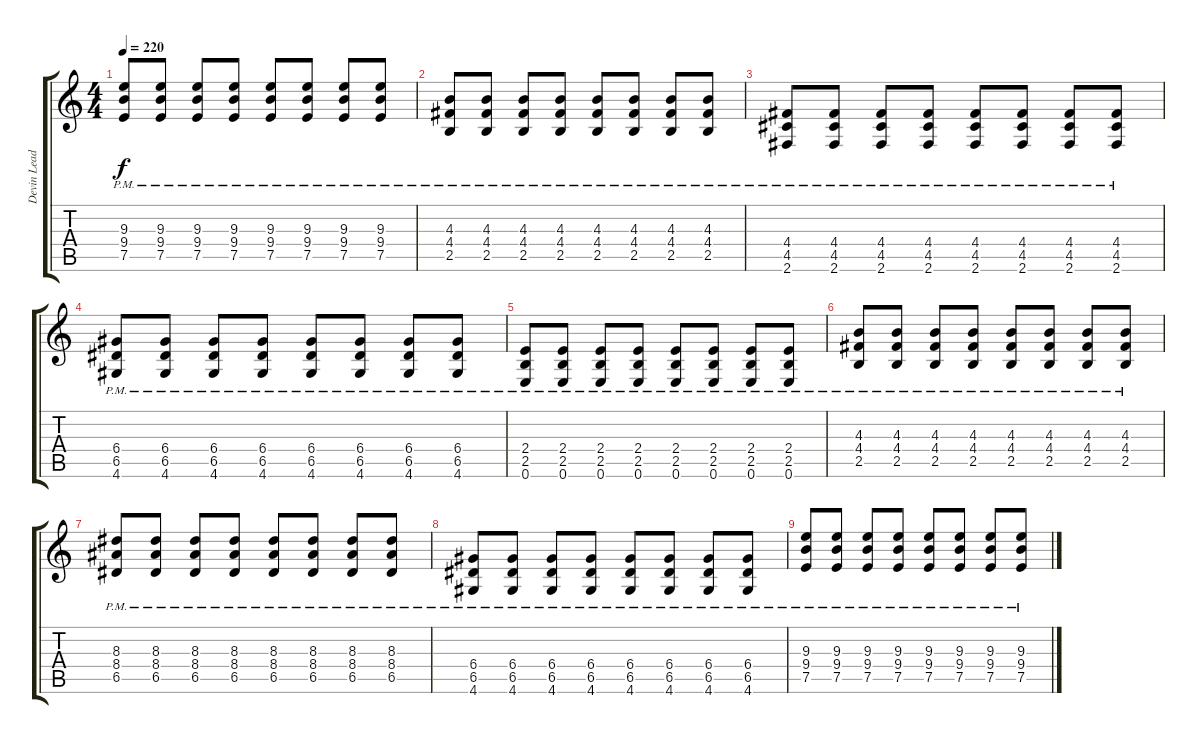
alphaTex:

\track ("Devin Lead" "Devin Lead") {instrument distortionguitar}
\staff {score tabs}
\tuning (E4 B3 G3 D3 A2 E2) {hide}
\ts (4 4)
\tempo 220
\clef g2
\ks c
(9.3{pm} 9.4{pm} 7.5{pm}).8{dy f} (9.3{pm} 9.4{pm} 7.5{pm}).8 (9.3{pm} 9.4{pm} 7.5{pm}).8 (9.3{pm} 9.4{pm} 7.5{pm}).8 (9.3{pm} 9.4{pm} 7.5{pm}).8 (9.3{pm} 9.4{pm} 7.5{pm}).8 (9.3{pm} 9.4{pm} 7.5{pm}).8 (9.3{pm} 9.4{pm} 7.5{pm}).8 |
(4.3{pm} 4.4{pm} 2.5{pm}).8 (4.3{pm} 4.4{pm} 2.5{pm}).8 (4.3{pm} 4.4{pm} 2.5{pm}).8 (4.3{pm} 4.4{pm} 2.5{pm}).8 (4.3{pm} 4.4{pm} 2.5{pm}).8 (4.3{pm} 4.4{pm} 2.5{pm}).8 (4.3{pm} 4.4{pm} 2.5{pm}).8 (4.3{pm} 4.4{pm} 2.5{pm}).8 |
(4.4{pm} 4.5{pm} 2.6{pm}).8 (4.4{pm} 4.5{pm} 2.6{pm}).8 (4.4{pm} 4.5{pm} 2.6{pm}).8 (4.4{pm} 4.5{pm} 2.6{pm}).8 (4.4{pm} 4.5{pm} 2.6{pm}).8 (4.4{pm} 4.5{pm} 2.6{pm}).8 (4.4{pm} 4.5{pm} 2.6{pm}).8 (4.4{pm} 4.5{pm} 2.6{pm}).8 |
(6.4{pm} 6.5{pm} 4.6{pm}).8 (6.4{pm} 6.5{pm} 4.6{pm}).8 (6.4{pm} 6.5{pm} 4.6{pm}).8 (6.4{pm} 6.5{pm} 4.6{pm}).8 (6.4{pm} 6.5{pm} 4.6{pm}).8 (6.4{pm} 6.5{pm} 4.6{pm}).8 (6.4{pm} 6.5{pm} 4.6{pm}).8 (6.4{pm} 6.5{pm} 4.6{pm}).8 |
(2.4{pm} 2.5{pm} 0.6{pm}).8 (2.4{pm} 2.5{pm} 0.6{pm}).8 (2.4{pm} 2.5{pm} 0.6{pm}).8 (2.4{pm} 2.5{pm} 0.6{pm}).8 (2.4{pm} 2.5{pm} 0.6{pm}).8 (2.4{pm} 2.5{pm} 0.6{pm}).8 (2.4{pm} 2.5{pm} 0.6{pm}).8 (2.4{pm} 2.5{pm} 0.6{pm}).8 |
(4.3{pm} 4.4{pm} 2.5{pm}).8 (4.3{pm} 4.4{pm} 2.5{pm}).8 (4.3{pm} 4.4{pm} 2.5{pm}).8 (4.3{pm} 4.4{pm} 2.5{pm}).8 (4.3{pm} 4.4{pm} 2.5{pm}).8 (4.3{pm} 4.4{pm} 2.5{pm}).8 (4.3{pm} 4.4{pm} 2.5{pm}).8 (4.3{pm} 4.4{pm} 2.5{pm}).8 |
(8.3{pm} 8.4{pm} 6.5{pm}).8 (8.3{pm} 8.4{pm} 6.5{pm}).8 (8.3{pm} 8.4{pm} 6.5{pm}).8 (8.3{pm} 8.4{pm} 6.5{pm}).8 (8.3{pm} 8.4{pm} 6.5{pm}).8 (8.3{pm} 8.4{pm} 6.5{pm}).8 (8.3{pm} 8.4{pm} 6.5{pm}).8 (8.3{pm} 8.4{pm} 6.5{pm}).8 |
(6.4{pm} 6.5{pm} 4.6{pm}).8 (6.4{pm} 6.5{pm} 4.6{pm}).8 (6.4{pm} 6.5{pm} 4.6{pm}).8 (6.4{pm} 6.5{pm} 4.6{pm}).8 (6.4{pm} 6.5{pm} 4.6{pm}).8 (6.4{pm} 6.5{pm} 4.6{pm}).8 (6.4{pm} 6.5{pm} 4.6{pm}).8 (6.4{pm} 6.5{pm} 4.6{pm}).8 |
(9.3{pm} 9.4{pm} 7.5{pm}).8 (9.3{pm} 9.4{pm} 7.5{pm}).8 (9.3{pm} 9.4{pm} 7.5{pm}).8 (9.3{pm} 9.4{pm} 7.5{pm}).8 (9.3{pm} 9.4{pm} 7.5{pm}).8 (9.3{pm} 9.4{pm} 7.5{pm}).8 (9.3{pm} 9.4{pm} 7.5{pm}).8 (9.3{pm} 9.4{pm} 7.5{pm}).8
